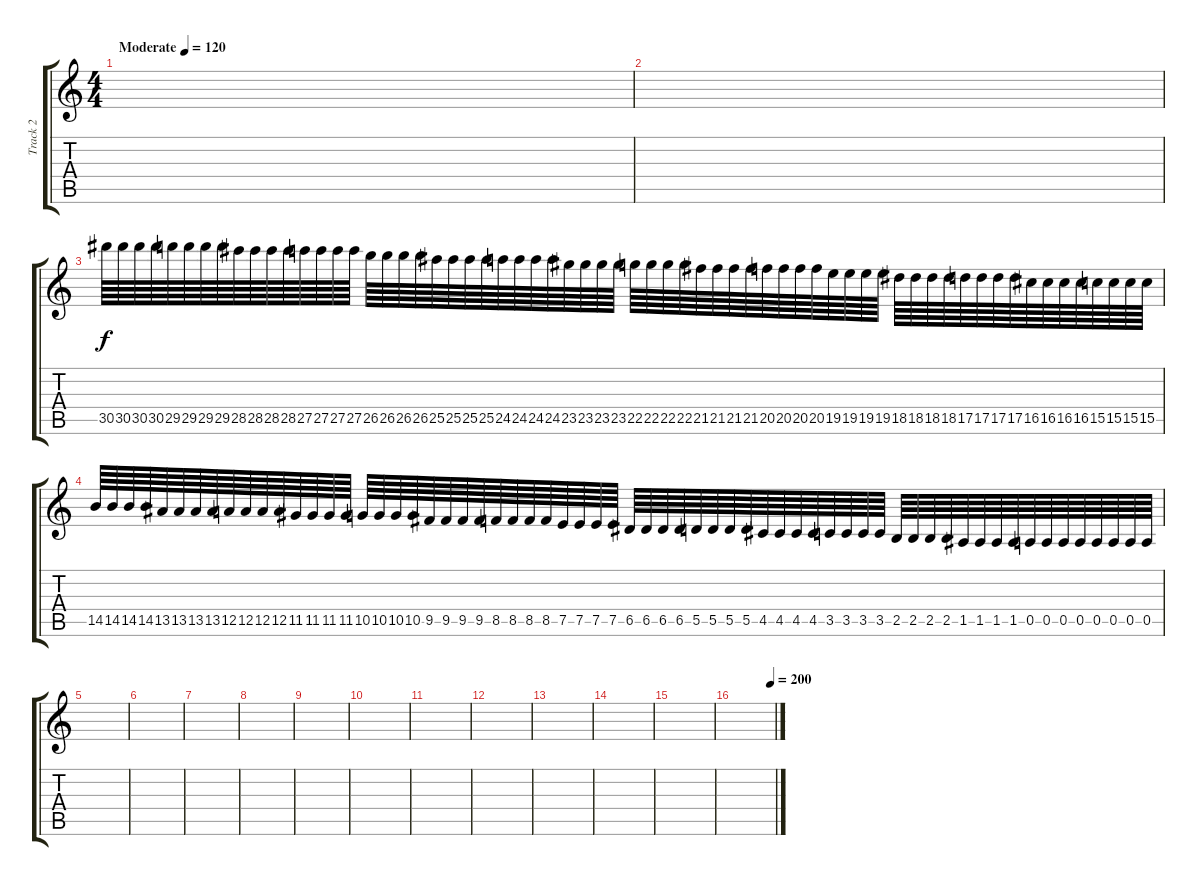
\track ("Track 2" "Track 2") {instrument overdrivenguitar}
\staff {score tabs}
\tuning (E4 B3 G3 D3 A2 E2) {hide}
\ts (4 4)
\tempo (120 "Moderate")
\clef g2
\ks c
|
|
30.5.64 30.5.64 30.5.64 30.5.64 29.5.64 29.5.64 29.5.64 29.5.64 28.5.64 28.5.64 28.5.64 28.5.64 27.5.64 27.5.64 27.5.64 27.5.64 26.5.64 26.5.64 26.5.64 26.5.64 25.5.64 25.5.64 25.5.64 25.5.64 24.5.64 24.5.64 24.5.64 24.5.64 23.5.64 23.5.64 23.5.64 23.5.64 22.5.64 22.5.64 22.5.64 22.5.64 21.5.64 21.5.64 21.5.64 21.5.64 20.5.64 20.5.64 20.5.64 20.5.64 19.5.64 19.5.64 19.5.64 19.5.64 18.5.64 18.5.64 18.5.64 18.5.64 17.5.64 17.5.64 17.5.64 17.5.64 16.5.64 16.5.64 16.5.64 16.5.64 15.5.64 15.5.64 15.5.64 15.5.64 |
14.5.64 14.5.64 14.5.64 14.5.64 13.5.64 13.5.64 13.5.64 13.5.64 12.5.64 12.5.64 12.5.64 12.5.64 11.5.64 11.5.64 11.5.64 11.5.64 10.5.64 10.5.64 10.5.64 10.5.64 9.5.64 9.5.64 9.5.64 9.5.64 8.5.64 8.5.64 8.5.64 8.5.64 7.5.64 7.5.64 7.5.64 7.5.64 6.5.64 6.5.64 6.5.64 6.5.64 5.5.64 5.5.64 5.5.64 5.5.64 4.5.64 4.5.64 4.5.64 4.5.64 3.5.64 3.5.64 3.5.64 3.5.64 2.5.64 2.5.64 2.5.64 2.5.64 1.5.64 1.5.64 1.5.64 1.5.64 0.5.64 0.5.64 0.5.64 0.5.64 0.5.64 0.5.64 0.5.64 0.5.64 |
|
|
|
|
|
|
|
|
|
|
|
\tempo (200 0.90625)
